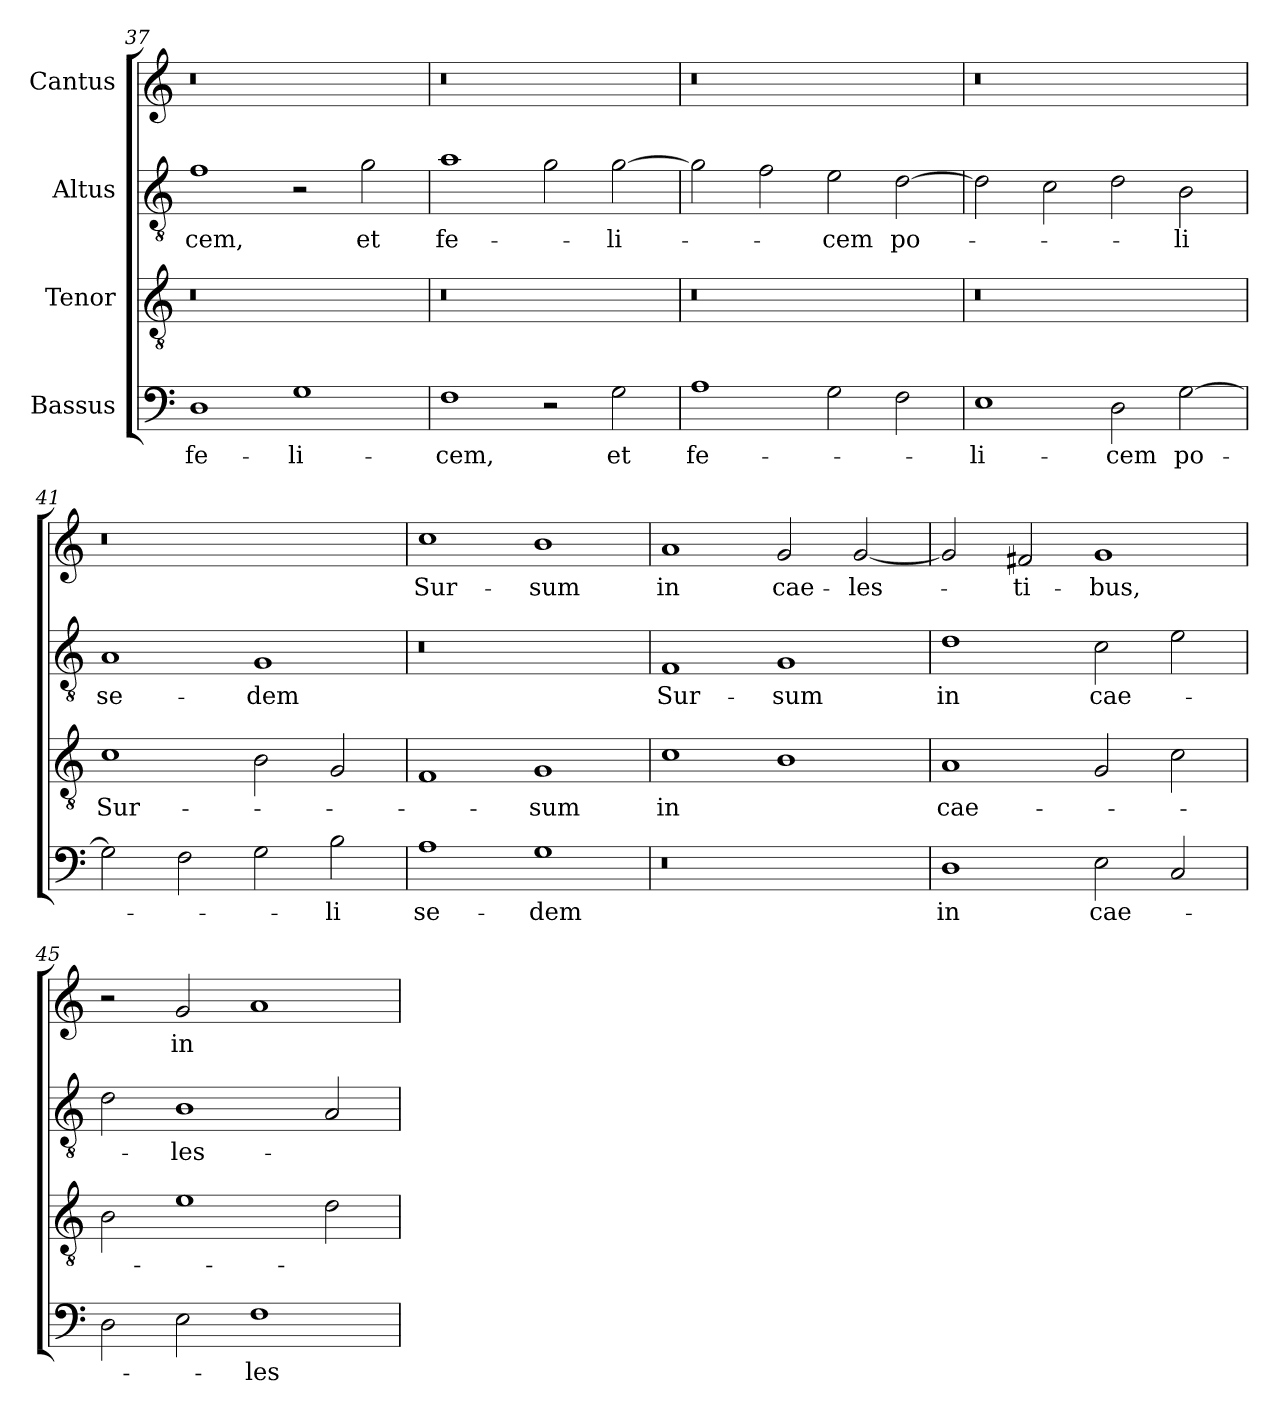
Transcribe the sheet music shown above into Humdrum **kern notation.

**kern	**text	**kern	**text	**kern	**text	**kern	**text
*part4	*part4	*part3	*part3	*part2	*part2	*part1	*part1
*staff4	*staff4	*staff3	*staff3	*staff2	*staff2	*staff1	*staff1
*I"Bassus	*	*I"Tenor	*	*I"Altus	*	*I"Cantus	*
!!LO:LB:g=z
*clefF4	*	*clefGv2	*	*clefGv2	*	*clefG2	*
*k[]	*	*k[]	*	*k[]	*	*k[]	*
*C:	*	*C:	*	*C:	*	*C:	*
=37	=37	=37	=37	=37	=37	=37	=37
!	!LO:LY:i	!	!	!	!LO:LY:i	!	!
1D\	fe-	0r	.	1f\	-cem,	0r	.
!	!LO:LY:i	!	!	!	!	!	!
1G\	-li-	.	.	2r	.	.	.
!	!	!	!	!	!LO:LY:i	!	!
.	.	.	.	2g\	et	.	.
=38	=38	=38	=38	=38	=38	=38	=38
!	!LO:LY:i	!	!	!	!LO:LY:i	!	!
1F\	-cem,	0r	.	1a\	fe-	0r	.
2r	.	.	.	2g\	.	.	.
!	!LO:LY:i	!	!	!	!LO:LY:i	!	!
2G\	et	.	.	[2g\	-li-	.	.
=39	=39	=39	=39	=39	=39	=39	=39
!	!LO:LY:i	!	!	!	!	!	!
1A\	fe-	0r	.	2g\]	.	0r	.
.	.	.	.	2f\	.	.	.
!	!	!	!	!	!LO:LY:i	!	!
2G\	.	.	.	2e\	-cem	.	.
!	!	!	!	!	!LO:LY:i	!	!
2F\	.	.	.	[2d\	po-	.	.
=40	=40	=40	=40	=40	=40	=40	=40
!	!LO:LY:i	!	!	!	!	!	!
1E\	-li-	0r	.	2d\]	.	0r	.
.	.	.	.	2c\	.	.	.
!	!LO:LY:i	!	!	!	!	!	!
2D\	-cem	.	.	2d\	.	.	.
!	!LO:LY:i	!	!	!	!LO:LY:i	!	!
[2G\	po-	.	.	2B\	-li	.	.
=41	=41	=41	=41	=41	=41	=41	=41
!	!	!	!	!	!LO:LY:i	!	!
2G\]	.	1c\	Sur-	1A/	se-	0r	.
2F\	.	.	.	.	.	.	.
!	!	!	!	!	!LO:LY:i	!	!
2G\	.	2B\	.	1G/	-dem	.	.
!	!LO:LY:i	!	!	!	!	!	!
2B\	-li	2G/	.	.	.	.	.
=42	=42	=42	=42	=42	=42	=42	=42
!	!LO:LY:i	!	!	!	!	!	!
1A\	se-	1F/	.	0r	.	1cc\	Sur-
!	!LO:LY:i	!	!	!	!	!	!
1G\	-dem	1G/	-sum	.	.	1b\	-sum
!!LO:PB:g=z
=43	=43	=43	=43	=43	=43	=43	=43
!	!	!	!	!	!LO:LY:i	!	!LO:LY:i
0r	.	1c\	in	1F/	Sur-	1a/	in
!	!	!	!	!	!LO:LY:i	!	!LO:LY:i
.	.	1B\	.	1G/	-sum	2g/	cae-
!	!	!	!	!	!	!	!LO:LY:i
.	.	.	.	.	.	[2g/	-les-
=44	=44	=44	=44	=44	=44	=44	=44
!	!LO:LY:i	!	!	!	!LO:LY:i	!	!
1D\	in	1A/	cae-	1d\	in	2g/]	.
!	!	!	!	!	!	!	!LO:LY:i
.	.	.	.	.	.	2f#X/	-ti-
!	!LO:LY:i	!	!	!	!LO:LY:i	!	!LO:LY:i
2E\	cae-	2G/	.	2c\	cae-	1g/	-bus,
2C/	.	2c\	.	2e\	.	.	.
=45	=45	=45	=45	=45	=45	=45	=45
2D\	.	2B\	.	2d\	.	2r	.
!	!	!	!	!	!LO:LY:i	!	!
2E\	.	1e\	.	1B\	-les-	2g/	in
!	!LO:LY:i	!	!	!	!	!	!
1F\	-les-	.	.	.	.	1a/	.
.	.	2d\	.	2A/	.	.	.
=	=	=	=	=	=	=	=
*-	*-	*-	*-	*-	*-	*-	*-
